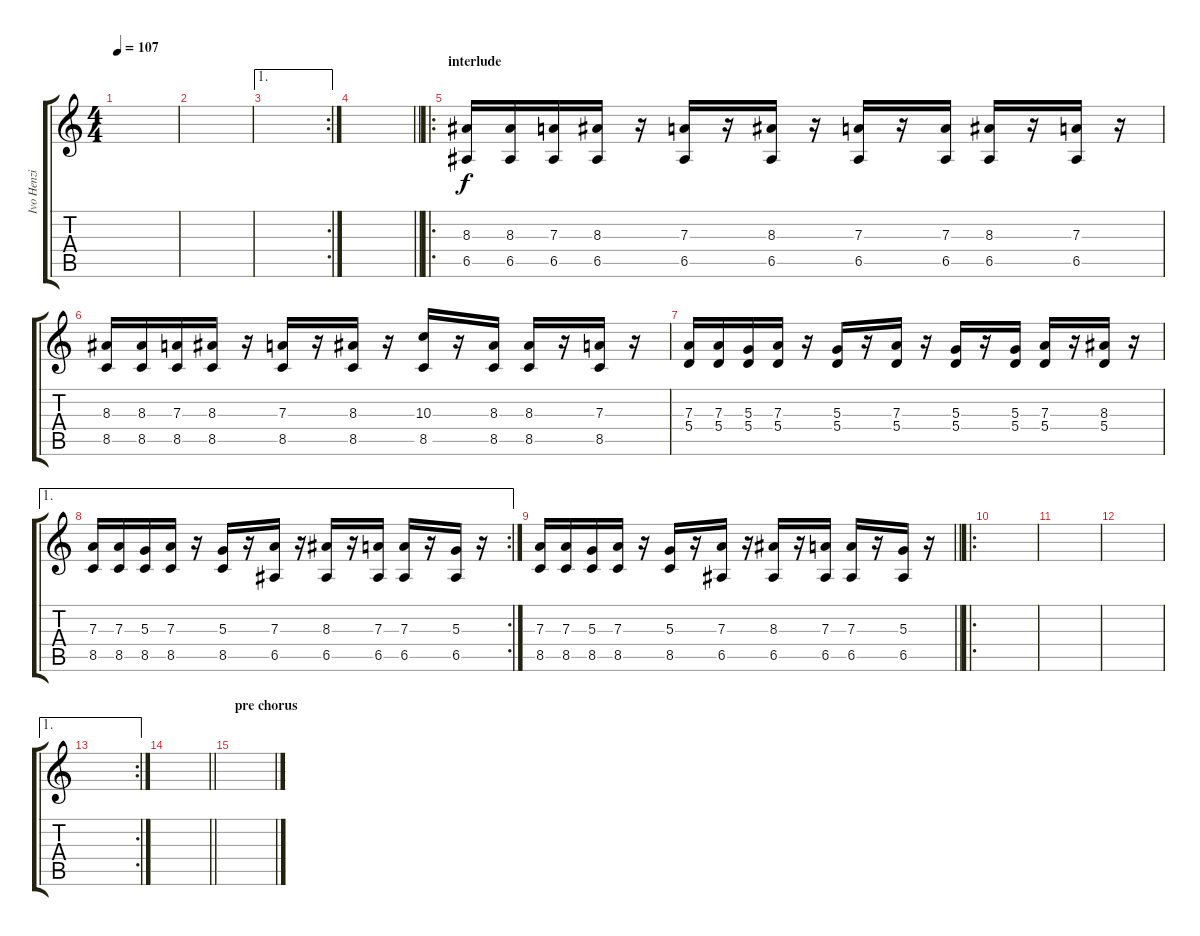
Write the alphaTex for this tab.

\track ("Ivo Henzi Lead" "Ivo Henzi ") {instrument distortionguitar}
\staff {score tabs}
\tuning (B3 Gb3 D3 A2 E2 B1) {hide}
\ts (4 4)
\tempo 107
\clef g2
\ks c
|
|
\ae 1
\rc 2
|
\barLineRight lightlight
|
\ro
\section ("" "interlude")
(8.3 6.5).16 (8.3 6.5).16 (7.3 6.5).16 (8.3 6.5).16 r.16 (7.3 6.5).16 r.16 (8.3 6.5).16 r.16 (7.3 6.5).16 r.16 (7.3 6.5).16 (8.3 6.5).16 r.16 (7.3 6.5).16 r.16 |
(8.3 8.5).16 (8.3 8.5).16 (7.3 8.5).16 (8.3 8.5).16 r.16 (7.3 8.5).16 r.16 (8.3 8.5).16 r.16 (10.3 8.5).16 r.16 (8.3 8.5).16 (8.3 8.5).16 r.16 (7.3 8.5).16 r.16 |
(7.3 5.4).16 (7.3 5.4).16 (5.3 5.4).16 (7.3 5.4).16 r.16 (5.3 5.4).16 r.16 (7.3 5.4).16 r.16 (5.3 5.4).16 r.16 (5.3 5.4).16 (7.3 5.4).16 r.16 (8.3 5.4).16 r.16 |
\ae 1
\rc 2
(7.3 8.5).16 (7.3 8.5).16 (5.3 8.5).16 (7.3 8.5).16 r.16 (5.3 8.5).16 r.16 (7.3 6.5).16 r.16 (8.3 6.5).16 r.16 (7.3 6.5).16 (7.3 6.5).16 r.16 (5.3 6.5).16 r.16 |
\barLineRight lightlight
(7.3 8.5).16 (7.3 8.5).16 (5.3 8.5).16 (7.3 8.5).16 r.16 (5.3 8.5).16 r.16 (7.3 6.5).16 r.16 (8.3 6.5).16 r.16 (7.3 6.5).16 (7.3 6.5).16 r.16 (5.3 6.5).16 r.16 |
\ro
\section ("" "")
|
|
|
\ae 1
\rc 2
|
\barLineRight lightlight
|
\section ("" "pre chorus")
